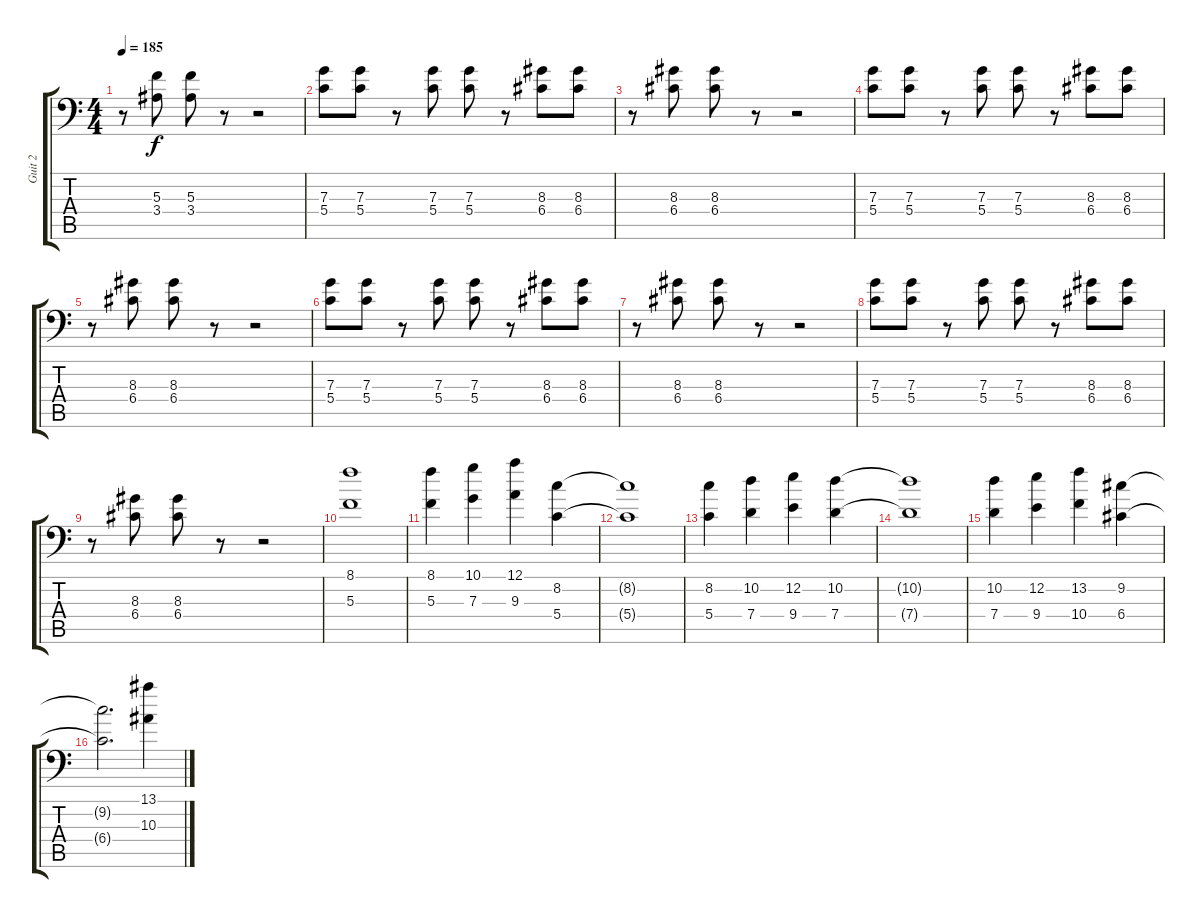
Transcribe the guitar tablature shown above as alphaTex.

\track ("Guit 2" "Guit 2") {instrument distortionguitar}
\staff {score tabs}
\tuning (A3 E3 C3 G2 D2 A1) {hide}
\ts (4 4)
\tempo 185
\clef f4
\ks c
r.8{dy f} (5.3 3.4).8 (5.3 3.4).8 r.8 r.2 |
(7.3 5.4).8 (7.3 5.4).8 r.8 (7.3 5.4).8 (7.3 5.4).8 r.8 (8.3 6.4).8 (8.3 6.4).8 |
r.8 (8.3 6.4).8 (8.3 6.4).8 r.8 r.2 |
(7.3 5.4).8 (7.3 5.4).8 r.8 (7.3 5.4).8 (7.3 5.4).8 r.8 (8.3 6.4).8 (8.3 6.4).8 |
r.8 (8.3 6.4).8 (8.3 6.4).8 r.8 r.2 |
(7.3 5.4).8 (7.3 5.4).8 r.8 (7.3 5.4).8 (7.3 5.4).8 r.8 (8.3 6.4).8 (8.3 6.4).8 |
r.8 (8.3 6.4).8 (8.3 6.4).8 r.8 r.2 |
(7.3 5.4).8 (7.3 5.4).8 r.8 (7.3 5.4).8 (7.3 5.4).8 r.8 (8.3 6.4).8 (8.3 6.4).8 |
r.8 (8.3 6.4).8 (8.3 6.4).8 r.8 r.2 |
(8.1 5.3).1 |
(8.1 5.3).4 (10.1 7.3).4 (12.1 9.3).4 (8.2 5.4).4 |
(8.2{t} 5.4{t}).1 |
(8.2 5.4).4 (10.2 7.4).4 (12.2 9.4).4 (10.2 7.4).4 |
(10.2{t} 7.4{t}).1 |
(10.2 7.4).4 (12.2 9.4).4 (13.2 10.4).4 (9.2 6.4).4 |
(9.2{t} 6.4{t}).2{d} (13.1 10.3).4
